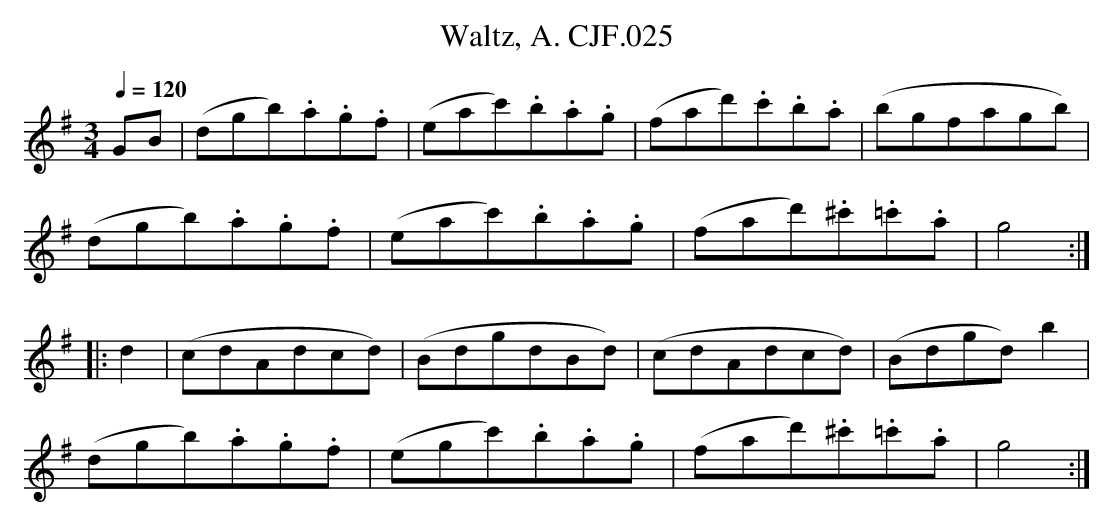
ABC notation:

X:1
T:Waltz, A. CJF.025
M:3/4
L:1/8
Q:1/4=120
K:G
GB|\
(dgb).a.g.f|(eac').b.a.g|(fad').c'.b.a|(bgfagb)|
(dgb).a.g.f|(eac').b.a.g|(fad').^c'.=c'.a|g4:|
|:d2|(cdAdcd)|(BdgdBd)|(cdAdcd)|(Bdgd)b2|
(dgb).a.g.f|(egc').b.a.g|(fad').^c'.=c'.a|g4:|
